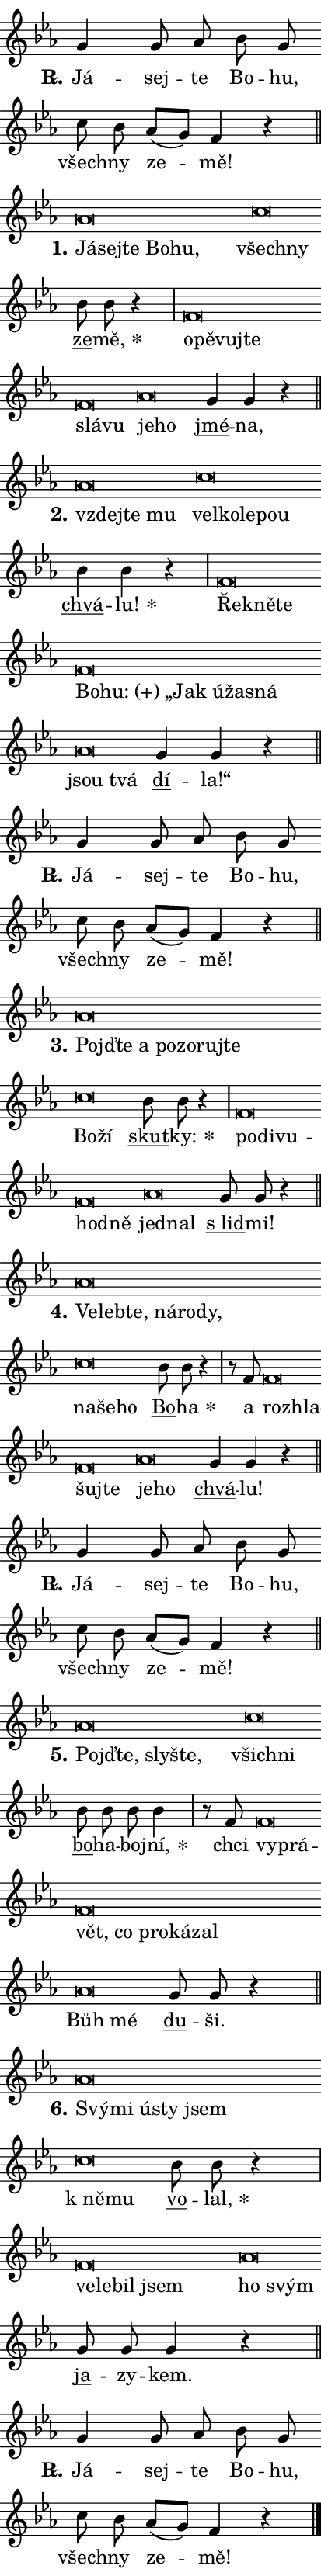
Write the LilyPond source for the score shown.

\version "2.22.1"
\header { tagline = "" }
\paper {
  indent = 0\cm
  top-margin = 0\cm
  right-margin = 0\cm
  bottom-margin = 0\cm
  left-margin = 0\cm
  paper-width = 7\cm
  page-breaking = #ly:one-page-breaking
  system-system-spacing.basic-distance = #11
  score-system-spacing.basic-distance = #11
  ragged-last = ##f
}


%% Author: Thomas Morley
%% https://lists.gnu.org/archive/html/lilypond-user/2020-05/msg00002.html
#(define (line-position grob)
"Returns position of @var[grob} in current system:
   @code{'start}, if at first time-step
   @code{'end}, if at last time-step
   @code{'middle} otherwise
"
  (let* ((col (ly:item-get-column grob))
         (ln (ly:grob-object col 'left-neighbor))
         (rn (ly:grob-object col 'right-neighbor))
         (col-to-check-left (if (ly:grob? ln) ln col))
         (col-to-check-right (if (ly:grob? rn) rn col))
         (break-dir-left
           (and
             (ly:grob-property col-to-check-left 'non-musical #f)
             (ly:item-break-dir col-to-check-left)))
         (break-dir-right
           (and
             (ly:grob-property col-to-check-right 'non-musical #f)
             (ly:item-break-dir col-to-check-right))))
        (cond ((eqv? 1 break-dir-left) 'start)
              ((eqv? -1 break-dir-right) 'end)
              (else 'middle))))

#(define (tranparent-at-line-position vctor)
  (lambda (grob)
  "Relying on @code{line-position} select the relevant enry from @var{vctor}.
Used to determine transparency,"
    (case (line-position grob)
      ((end) (not (vector-ref vctor 0)))
      ((middle) (not (vector-ref vctor 1)))
      ((start) (not (vector-ref vctor 2))))))

noteHeadBreakVisibility =
#(define-music-function (break-visibility)(vector?)
"Makes @code{NoteHead}s transparent relying on @var{break-visibility}"
#{
  \override NoteHead.transparent =
    #(tranparent-at-line-position break-visibility)
#})

#(define delete-ledgers-for-transparent-note-heads
  (lambda (grob)
    "Reads whether a @code{NoteHead} is transparent.
If so this @code{NoteHead} is removed from @code{'note-heads} from
@var{grob}, which is supposed to be @code{LedgerLineSpanner}.
As a result ledgers are not printed for this @code{NoteHead}"
    (let* ((nhds-array (ly:grob-object grob 'note-heads))
           (nhds-list
             (if (ly:grob-array? nhds-array)
                 (ly:grob-array->list nhds-array)
                 '()))
           ;; Relies on the transparent-property being done before
           ;; Staff.LedgerLineSpanner.after-line-breaking is executed.
           ;; This is fragile ...
           (to-keep
             (remove
               (lambda (nhd)
                 (ly:grob-property nhd 'transparent #f))
               nhds-list)))
      ;; TODO find a better method to iterate over grob-arrays, similiar
      ;; to filter/remove etc for lists
      ;; For now rebuilt from scratch
      (set! (ly:grob-object grob 'note-heads)  '())
      (for-each
        (lambda (nhd)
          (ly:pointer-group-interface::add-grob grob 'note-heads nhd))
        to-keep))))

hideNotes = {
  \noteHeadBreakVisibility #begin-of-line-visible
}
unHideNotes = {
  \noteHeadBreakVisibility #all-visible
}

% work-around for resetting accidentals
% https://lilypond.org/doc/v2.23/Documentation/notation/displaying-rhythms#unmetered-music
cadenzaMeasure = {
  \cadenzaOff
  \partial 1024 s1024
  \cadenzaOn
}

#(define-markup-command (accent layout props text) (markup?)
  "Underline accented syllable"
  (interpret-markup layout props
    #{\markup \override #'(offset . 4.3) \underline { #text }#}))

responsum = \markup \concat {
  "R" \hspace #-1.05 \path #0.1 #'((moveto 0 0.07) (lineto 0.9 0.8)) \hspace #0.05 "."
}

\layout {
    \context {
        \Staff
        \remove "Time_signature_engraver"
        \override LedgerLineSpanner.after-line-breaking = #delete-ledgers-for-transparent-note-heads
    }
    \context {
        \Voice {
            \override NoteHead.output-attributes = #'((class . "notehead"))
            \override Hairpin.height = #0.55
        }
    }
    \context {
        \Lyrics {
            \override StanzaNumber.output-attributes = #'((class . "stanzanumber"))
            \override LyricSpace.minimum-distance = #0.9
            \override LyricText.font-name = #"TeX Gyre Schola"
            \override LyricText.font-size = 1
            \override StanzaNumber.font-name = #"TeX Gyre Schola Bold"
            \override StanzaNumber.font-size = 1
        }
    }
}

% magnetic-lyrics.ily
%
%   written by
%     Jean Abou Samra <jean@abou-samra.fr>
%     Werner Lemberg <wl@gnu.org>
%
%   adapted by
%     Jiri Hon <jiri.hon@gmail.com>
%
% Version 2022-Apr-15

% https://www.mail-archive.com/lilypond-user@gnu.org/msg149350.html

#(define (Left_hyphen_pointer_engraver context)
   "Collect syllable-hyphen-syllable occurrences in lyrics and store
them in properties.  This engraver only looks to the left.  For
example, if the lyrics input is @code{foo -- bar}, it does the
following.

@itemize @bullet
@item
Set the @code{text} property of the @code{LyricHyphen} grob between
@q{foo} and @q{bar} to @code{foo}.

@item
Set the @code{left-hyphen} property of the @code{LyricText} grob with
text @q{foo} to the @code{LyricHyphen} grob between @q{foo} and
@q{bar}.
@end itemize

Use this auxiliary engraver in combination with the
@code{lyric-@/text::@/apply-@/magnetic-@/offset!} hook."
   (let ((hyphen #f)
         (text #f))
     (make-engraver
      (acknowledgers
       ((lyric-syllable-interface engraver grob source-engraver)
        (set! text grob)))
      (end-acknowledgers
       ((lyric-hyphen-interface engraver grob source-engraver)
        ;(when (not (grob::has-interface grob 'lyric-space-interface))
          (set! hyphen grob)));)
      ((stop-translation-timestep engraver)
       (when (and text hyphen)
         (ly:grob-set-object! text 'left-hyphen hyphen))
       (set! text #f)
       (set! hyphen #f)))))

#(define (lyric-text::apply-magnetic-offset! grob)
   "If the space between two syllables is less than the value in
property @code{LyricText@/.details@/.squash-threshold}, move the right
syllable to the left so that it gets concatenated with the left
syllable.

Use this function as a hook for
@code{LyricText@/.after-@/line-@/breaking} if the
@code{Left_@/hyphen_@/pointer_@/engraver} is active."
   (let ((hyphen (ly:grob-object grob 'left-hyphen #f)))
     (when hyphen
       (let ((left-text (ly:spanner-bound hyphen LEFT)))
         (when (grob::has-interface left-text 'lyric-syllable-interface)
           (let* ((common (ly:grob-common-refpoint grob left-text X))
                  (this-x-ext (ly:grob-extent grob common X))
                  (left-x-ext
                   (begin
                     ;; Trigger magnetism for left-text.
                     (ly:grob-property left-text 'after-line-breaking)
                     (ly:grob-extent left-text common X)))
                  ;; `delta` is the gap width between two syllables.
                  (delta (- (interval-start this-x-ext)
                            (interval-end left-x-ext)))
                  (details (ly:grob-property grob 'details))
                  (threshold (assoc-get 'squash-threshold details 0.2)))
             (when (< delta threshold)
               (let* (;; We have to manipulate the input text so that
                      ;; ligatures crossing syllable boundaries are not
                      ;; disabled.  For languages based on the Latin
                      ;; script this is essentially a beautification.
                      ;; However, for non-Western scripts it can be a
                      ;; necessity.
                      (lt (ly:grob-property left-text 'text))
                      (rt (ly:grob-property grob 'text))
                      (is-space (grob::has-interface hyphen 'lyric-space-interface))
                      (space (if is-space " " ""))
                      (space-markup (grob-interpret-markup grob " "))
                      (space-size (interval-length (ly:stencil-extent space-markup X)))
                      (extra-delta (if is-space space-size 0))
                      ;; Append new syllable.
                      (ltrt-space (if (and (string? lt) (string? rt))
                                (string-append lt space rt)
                                (make-concat-markup (list lt space rt))))
                      ;; Right-align `ltrt` to the right side.
                      (ltrt-space-markup (grob-interpret-markup
                               grob
                               (make-translate-markup
                                (cons (interval-length this-x-ext) 0)
                                (make-right-align-markup ltrt-space)))))
                 (begin
                   ;; Don't print `left-text`.
                   (ly:grob-set-property! left-text 'stencil #f)
                   ;; Set text and stencil (which holds all collected
                   ;; syllables so far) and shift it to the left.
                   (ly:grob-set-property! grob 'text ltrt-space)
                   (ly:grob-set-property! grob 'stencil ltrt-space-markup)
                   (ly:grob-translate-axis! grob (- (- delta extra-delta)) X))))))))))


#(define (lyric-hyphen::displace-bounds-first grob)
   ;; Make very sure this callback isn't triggered too early.
   (let ((left (ly:spanner-bound grob LEFT))
         (right (ly:spanner-bound grob RIGHT)))
     (ly:grob-property left 'after-line-breaking)
     (ly:grob-property right 'after-line-breaking)
     (ly:lyric-hyphen::print grob)))

squashThreshold = #0.4

\layout {
  \context {
    \Lyrics
    \consists #Left_hyphen_pointer_engraver
    \override LyricText.after-line-breaking =
      #lyric-text::apply-magnetic-offset!
    \override LyricHyphen.stencil = #lyric-hyphen::displace-bounds-first
    \override LyricText.details.squash-threshold = \squashThreshold
    \override LyricHyphen.minimum-distance = 0
    \override LyricHyphen.minimum-length = \squashThreshold
  }
}

squash = \override LyricText.details.squash-threshold = 9999
unSquash = \override LyricText.details.squash-threshold = \squashThreshold

left = \override LyricText.self-alignment-X = #LEFT
unLeft = \revert LyricText.self-alignment-X

starOffset = #(lambda (grob) 
                (let ((x_offset (ly:self-alignment-interface::aligned-on-x-parent grob)))
                  (if (= x_offset 0) 0 (+ x_offset 1.2))))

star = #(define-music-function (syllable)(string?)
"Append star separator at the end of a syllable"
#{
  \once \override LyricText.X-offset = #starOffset
  \lyricmode { \markup {
    #syllable
    \override #'((font-name . "TeX Gyre Schola Bold")) \hspace #0.2 \lower #0.65 \larger "*"
  } }
#})

starAccent = #(define-music-function (syllable)(string?)
"Append star separator at the end of a syllable and make accent"
#{
  \once \override LyricText.X-offset = #starOffset
  \lyricmode { \markup {
    \accent #syllable
    \override #'((font-name . "TeX Gyre Schola Bold")) \hspace #0.2 \lower #0.65 \larger "*"
  } }
#})

breath = #(define-music-function (syllable)(string?)
"Append breathing indicator at the end of a syllable"
#{
  \lyricmode { \markup { #syllable "+" } }
#})

optionalBreath = #(define-music-function (syllable)(string?)
"Append optional breathing indicator at the end of a syllable"
#{
  \lyricmode { \markup { #syllable "(+)" } }
#})


\score {
    <<
        \new Voice = "melody" { \cadenzaOn \key es \major \relative { g'4 g8 as bes g \bar "" c bes as[( g)] f4 r \cadenzaMeasure \bar "||" \break }
\relative { as'\breve*1/16 \hideNotes \breve*1/16 \bar "" \breve*1/16 \bar "" \breve*1/16 \breve*1/16 \bar "" \unHideNotes c\breve*1/16 \hideNotes \breve*1/16 \bar "" \unHideNotes \bar "" bes8 bes r4 \cadenzaMeasure \bar "|" f\breve*1/16 \hideNotes \breve*1/16 \bar "" \breve*1/16 \bar "" \breve*1/16 \bar "" \breve*1/16 \breve*1/16 \bar "" \unHideNotes as\breve*1/16 \hideNotes \breve*1/16 \bar "" \unHideNotes \bar "" g4 g r \cadenzaMeasure \bar "||" \break }
\relative { as'\breve*1/16 \hideNotes \breve*1/16 \breve*1/16 \bar "" \unHideNotes c\breve*1/16 \hideNotes \breve*1/16 \bar "" \breve*1/16 \breve*1/16 \bar "" \unHideNotes \bar "" bes4 bes r \cadenzaMeasure \bar "|" f\breve*1/16 \hideNotes \breve*1/16 \bar "" \breve*1/16 \bar "" \breve*1/16 \bar "" \breve*1/16 \bar "" \breve*1/16 \bar "" \breve*1/16 \bar "" \breve*1/16 \breve*1/16 \bar "" \unHideNotes as\breve*1/16 \hideNotes \breve*1/16 \bar "" \unHideNotes \bar "" g4 g r \cadenzaMeasure \bar "||" \break }
\relative { g'4 g8 as bes g \bar "" c bes as[( g)] f4 r \cadenzaMeasure \bar "||" \break }
\relative { as'\breve*1/16 \hideNotes \breve*1/16 \bar "" \breve*1/16 \bar "" \breve*1/16 \bar "" \breve*1/16 \bar "" \breve*1/16 \breve*1/16 \bar "" \unHideNotes c\breve*1/16 \hideNotes \breve*1/16 \bar "" \unHideNotes \bar "" bes8 bes r4 \cadenzaMeasure \bar "|" f\breve*1/16 \hideNotes \breve*1/16 \bar "" \breve*1/16 \bar "" \breve*1/16 \breve*1/16 \bar "" \unHideNotes as\breve*1/16 \hideNotes \breve*1/16 \bar "" \unHideNotes \bar "" g8 g r4 \cadenzaMeasure \bar "||" \break }
\relative { as'\breve*1/16 \hideNotes \breve*1/16 \bar "" \breve*1/16 \bar "" \breve*1/16 \bar "" \breve*1/16 \breve*1/16 \bar "" \unHideNotes c\breve*1/16 \hideNotes \breve*1/16 \breve*1/16 \bar "" \unHideNotes \bar "" bes8 bes r4 \cadenzaMeasure \bar "|" r8 f8 f\breve*1/16 \hideNotes \breve*1/16 \bar "" \breve*1/16 \breve*1/16 \bar "" \unHideNotes as\breve*1/16 \hideNotes \breve*1/16 \bar "" \unHideNotes \bar "" g4 g r \cadenzaMeasure \bar "||" \break }
\relative { g'4 g8 as bes g \bar "" c bes as[( g)] f4 r \cadenzaMeasure \bar "||" \break }
\relative { as'\breve*1/16 \hideNotes \breve*1/16 \bar "" \breve*1/16 \breve*1/16 \bar "" \unHideNotes c\breve*1/16 \hideNotes \breve*1/16 \bar "" \unHideNotes \bar "" bes8 bes bes bes4 \cadenzaMeasure \bar "|" r8 f8 f\breve*1/16 \hideNotes \breve*1/16 \bar "" \breve*1/16 \bar "" \breve*1/16 \bar "" \breve*1/16 \bar "" \breve*1/16 \breve*1/16 \bar "" \unHideNotes as\breve*1/16 \hideNotes \breve*1/16 \bar "" \unHideNotes \bar "" g8 g r4 \cadenzaMeasure \bar "||" \break }
\relative { as'\breve*1/16 \hideNotes \breve*1/16 \bar "" \breve*1/16 \bar "" \breve*1/16 \breve*1/16 \bar "" \unHideNotes c\breve*1/16 \hideNotes \breve*1/16 \bar "" \unHideNotes \bar "" bes8 bes r4 \cadenzaMeasure \bar "|" f\breve*1/16 \hideNotes \breve*1/16 \bar "" \breve*1/16 \breve*1/16 \bar "" \unHideNotes as\breve*1/16 \hideNotes \breve*1/16 \bar "" \unHideNotes \bar "" g8 g g4 r \cadenzaMeasure \bar "||" \break }
\relative { g'4 g8 as bes g \bar "" c bes as[( g)] f4 r \cadenzaMeasure \bar "||" \break } \bar "|." }
        \new Lyrics \lyricsto "melody" { \lyricmode { \set stanza = \responsum
Já -- sej -- te Bo -- hu, všech -- ny ze -- mě!
\set stanza = "1."
\left Já -- \squash sej -- te Bo -- hu, \left \unLeft \unSquash všech -- \squash ny \unLeft \unSquash \markup \accent ze -- \star mě, \left o -- \squash pě -- vuj -- te slá -- vu \left \unLeft \unSquash je -- \squash ho \unLeft \unSquash \markup \accent jmé -- na,
\set stanza = "2."
\left vzdej -- \squash te mu \left \unLeft \unSquash vel -- \squash ko -- le -- pou \unLeft \unSquash \markup \accent chvá -- \star lu! \left Ře -- \squash kně -- te Bo -- \optionalBreath hu: „Jak ú -- ža -- sná \left \unLeft \unSquash jsou \squash tvá \unLeft \unSquash \markup \accent dí -- la!“
\set stanza = \responsum
Já -- sej -- te Bo -- hu, všech -- ny ze -- mě!
\set stanza = "3."
\left Pojď -- \squash te a po -- zo -- ruj -- te \left \unLeft \unSquash Bo -- \squash ží \unLeft \unSquash \markup \accent skut -- \star ky: \left po -- \squash di -- vu -- hod -- ně \left \unLeft \unSquash jed -- \squash nal \unLeft \unSquash \markup \accent "s lid" -- mi!
\set stanza = "4."
\left Ve -- \squash leb -- te, ná -- ro -- dy, \left \unLeft \unSquash na -- \squash še -- ho \unLeft \unSquash \markup \accent Bo -- \star ha a \left roz -- \squash hla -- šuj -- te \left \unLeft \unSquash je -- \squash ho \unLeft \unSquash \markup \accent chvá -- lu!
\set stanza = \responsum
Já -- sej -- te Bo -- hu, všech -- ny ze -- mě!
\set stanza = "5."
\left Pojď -- \squash te, sly -- šte, \left \unLeft \unSquash všich -- \squash ni \unLeft \unSquash \markup \accent bo -- ha -- boj -- \star ní, chci \left vy -- \squash prá -- vět, co pro -- ká -- zal \left \unLeft \unSquash Bůh \squash mé \unLeft \unSquash \markup \accent du -- ši.
\set stanza = "6."
\left Svý -- \squash mi ú -- sty jsem \left \unLeft \unSquash "k ně" -- \squash mu \unLeft \unSquash \markup \accent vo -- \star lal, \left ve -- \squash le -- bil jsem \left \unLeft \unSquash ho \squash svým \unLeft \unSquash \markup \accent ja -- zy -- kem.
\set stanza = \responsum
Já -- sej -- te Bo -- hu, všech -- ny ze -- mě! } }
    >>
    \layout {}
}
